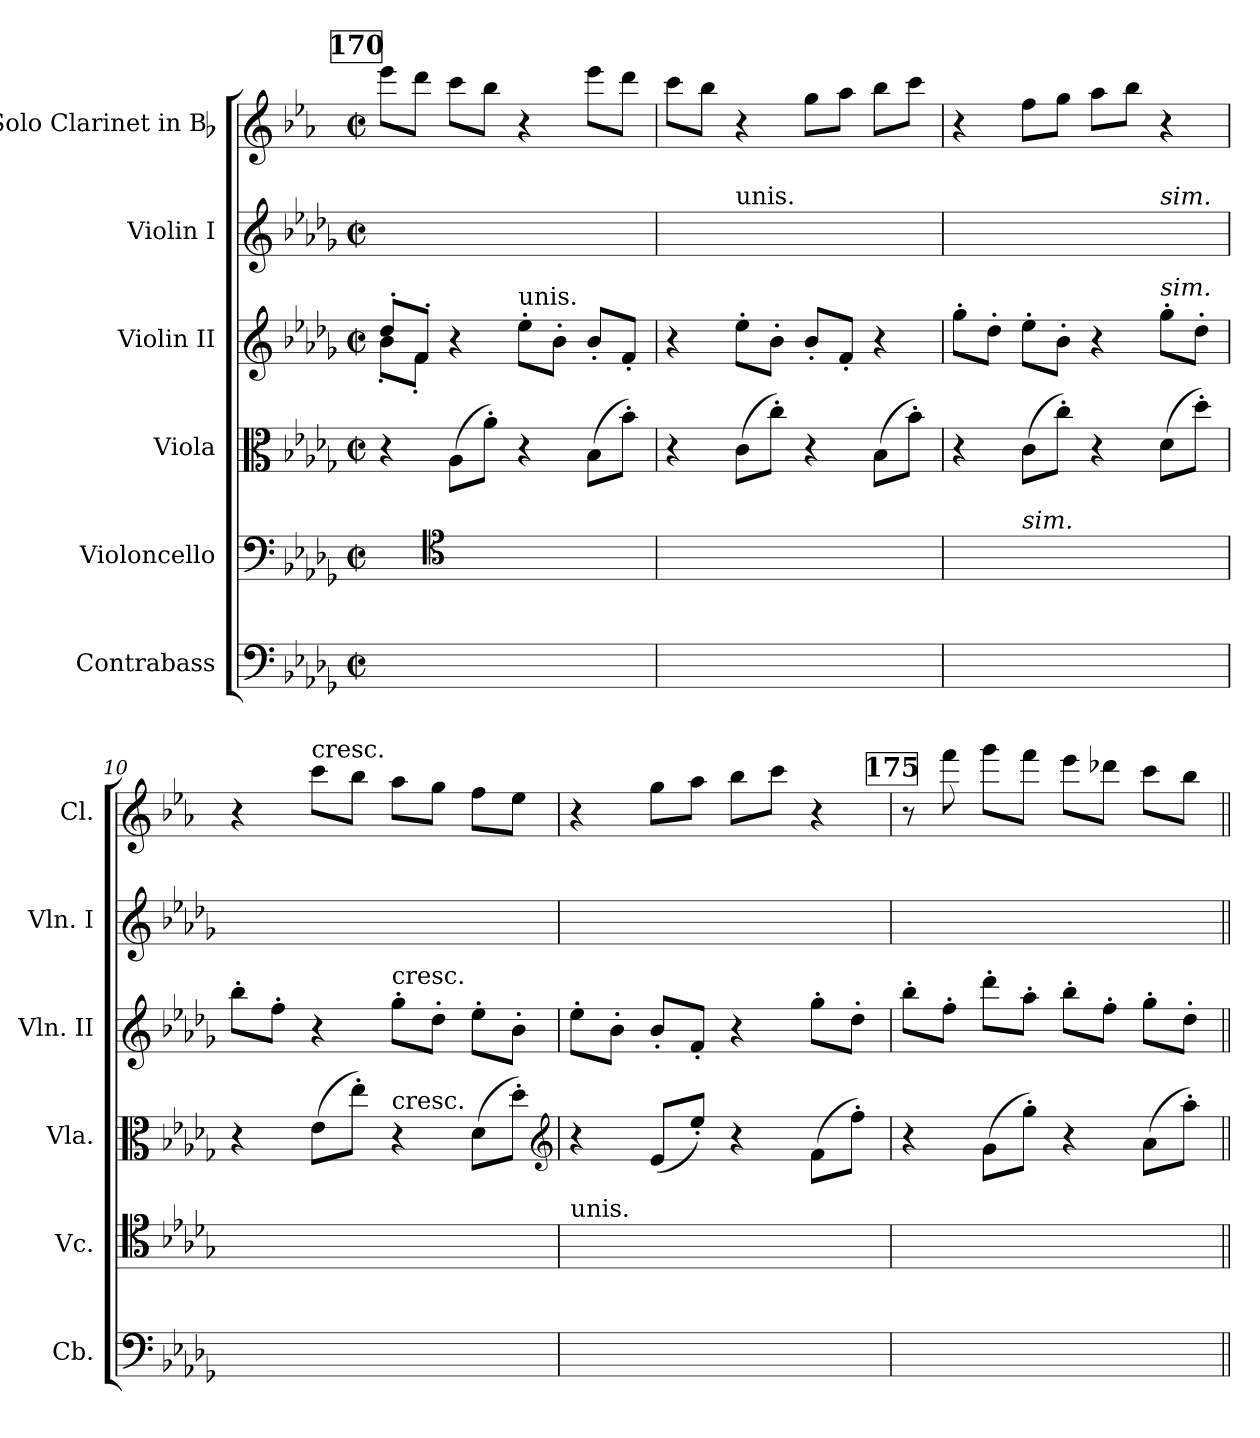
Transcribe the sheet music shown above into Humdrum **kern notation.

**kern	**kern	**kern	**kern	**kern	**kern
*part6	*part5	*part4	*part3	*part2	*part1
*staff6	*staff5	*staff4	*staff3	*staff2	*staff1
*I"Contrabass	*I"Violoncello	*I"Viola	*I"Violin II	*I"Violin I	*I"Solo Clarinet in Bb
*I'Cb.	*I'Vc.	*I'Vla.	*I'Vln. II	*I'Vln. I	*I'Cl.
*clefF4	*clefF4	*clefC3	*clefG2	*clefG2	*clefG2
*ITrd7c12	*	*	*	*	*ITrd1c2
*k[b-e-a-d-g-]	*k[b-e-a-d-g-]	*k[b-e-a-d-g-]	*k[b-e-a-d-g-]	*k[b-e-a-d-g-]	*k[b-e-a-d-g-]
*D-:	*D-:	*D-:	*D-:	*D-:	*D-:
*M2/2	*M2/2	*M2/2	*M2/2	*M2/2	*M2/2
*met(c|)	*met(c|)	*met(c|)	*met(c|)	*met(c|)	*met(c|)
!!LO:REH:place=s1:t=170
=7	=7	=7	=7	=7	=7
*	*	*	*^	*	*
4ryy	4ryy	4r	8dd-'L	8b-'L	1ryy	8ddd-L
.	.	.	8f'J	8f'J	.	8cccJ
*	*clefC4	*	*	*	*	*
4ryy	4ryy	(8A-L	4r	2.ryy	.	8bb-L
.	.	8a-'J)	.	.	.	8aa-J
!	!	!	!LO:TX:a:t=unis.	!	!	!
4ryy	4ryy	4r	8ee-'L	.	.	4r
.	.	.	8b-'J	.	.	.
4ryy	4ryy	(8B-L	8b-'L	.	.	8ddd-L
.	.	8b-'J)	8f'J	.	.	8cccJ
*	*	*	*v	*v	*	*
=8	=8	=8	=8	=8	=8
4ryy	4ryy	4r	4r	4ryy	8bb-L
.	.	.	.	.	8aa-J
!	!	!	!	!LO:TX:a:t=unis.	!
4ryy	4ryy	(8cL	8ee-'L	8ryy	4r
.	.	8cc'J)	8b-'J	8ryy	.
4ryy	4ryy	4r	8b-'L	8ryy	8ffL
.	.	.	8f'J	8ryy	8gg-J
4ryy	4ryy	(8B-L	4r	4ryy	8aa-L
.	.	8b-'J)	.	.	8bb-J
=9	=9	=9	=9	=9	=9
4ryy	4ryy	4r	8gg-'L	8ryy	4r
.	.	.	8dd-'J	8ryy	.
!	!LO:TX:a:i:t=sim.	!	!	!	!
4ryy	4ryy	(8cL	8ee-'L	8ryy	8ee-L
.	.	8cc'J)	8b-'J	8ryy	8ffJ
4ryy	4ryy	4r	4r	4ryy	8gg-L
.	.	.	.	.	8aa-J
!	!	!	!	!LO:TX:a:i:t=sim.	!
!	!	!	!LO:TX:a:i:t=sim.	!	!
4ryy	4ryy	(8d-L	8gg-'L	8ryy	4r
.	.	8dd-'J)	8dd-'J	8ryy	.
=10	=10	=10	=10	=10	=10
4ryy	4ryy	4r	8bb-'L	8ryy	4r
.	.	.	8ff'J	8ryy	.
!	!	!	!	!	!LO:TX:t=cresc.
4ryy	4ryy	(8e-L	4r	4ryy	8bb-L
.	.	8ee-'J)	.	.	8aa-J
!	!	!	!LO:TX:t=cresc.	!	!
!	!	!LO:TX:t=cresc.	!	!	!
4ryy	4ryy	4r	8gg-'L	8ryy	8gg-L
.	.	.	8dd-'J	8ryy	8ffJ
4ryy	4ryy	(8d-L	8ee-'L	8ryy	8ee-L
.	.	8dd-'J)	8b-'J	8ryy	8dd-J
*	*	*clefG2	*	*	*
=11	=11	=11	=11	=11	=11
!	!LO:TX:a:t=unis.	!	!	!	!
4ryy	4ryy	4r	8ee-'L	8ryy	4r
.	.	.	8b-'J	8ryy	.
4ryy	4ryy	(8e-L	8b-'L	8ryy	8ffL
.	.	8ee-'J)	8f'J	8ryy	8gg-J
4ryy	4ryy	4r	4r	4ryy	8aa-L
.	.	.	.	.	8bb-J
4ryy	4ryy	(8fL	8gg-'L	8ryy	4r
.	.	8ff'J)	8dd-'J	8ryy	.
!!LO:REH:place=s1:t=175
=12	=12	=12	=12	=12	=12
4ryy	4ryy	4r	8bb-'L	8ryy	8r
.	.	.	8ff'J	8ryy	8eee-
4ryy	4ryy	(8g-L	8ddd-'L	8ryy	8fffL
.	.	8gg-'J)	8aa-'J	8ryy	8eee-J
4ryy	4ryy	4r	8bb-'L	8ryy	8ddd-L
.	.	.	8ff'J	8ryy	8ccc-XJ
4ryy	4ryy	(8a-L	8gg-'L	8ryy	8bb-L
.	.	8aa-'J)	8dd-'J	8ryy	8aa-J
=||	=||	=||	=||	=||	=||
*-	*-	*-	*-	*-	*-
